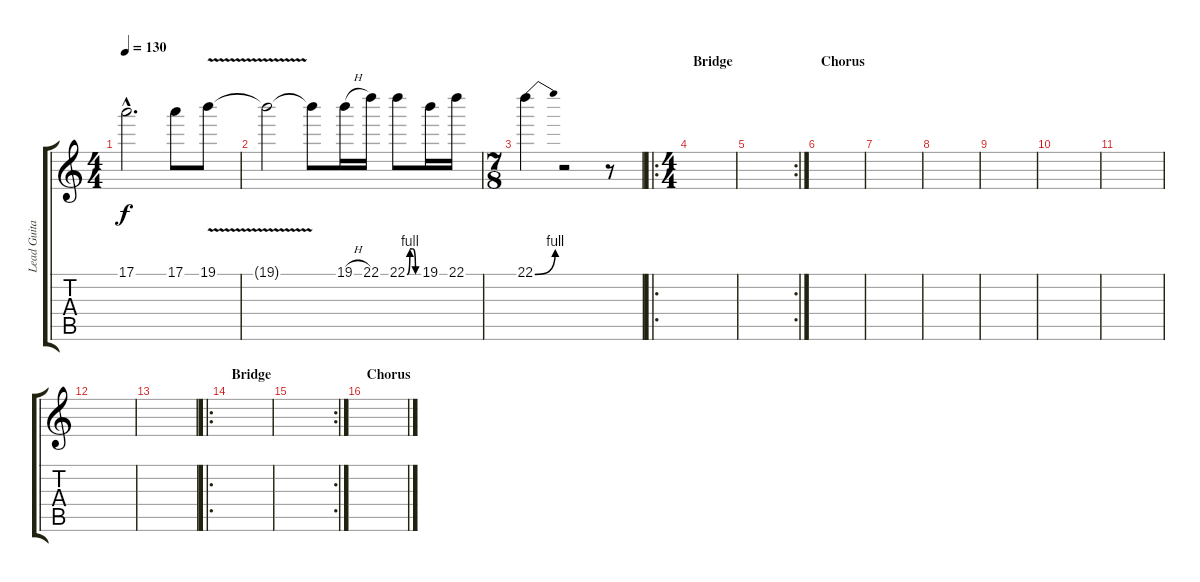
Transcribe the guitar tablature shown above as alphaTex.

\track ("Lead Guitar" "Lead Guita") {instrument distortionguitar}
\staff {score tabs}
\tuning (E4 B3 G3 D3 A2 E2) {hide}
\ts (4 4)
\tempo 130
\clef g2
\ks c
17.1{hac t}.2{d dy f} 17.1.8 19.1{v}.8 |
19.1{t}.2 19.1{t}.8 19.1{h}.16 22.1.16 22.1{be (custom 0 0 15 4 30 4 45 0 60 0)}.8 19.1.16 22.1.16 |
\ts (7 8)
22.1{be (bend 0 0 60 4)}.4 r.2 r.8 |
\ro
\ts (4 4)
\section ("" "Bridge")
|
\rc 2
|
\section ("" "Chorus")
|
|
|
|
|
|
|
|
\ro
\section ("" "Bridge")
|
\rc 2
|
\section ("" "Chorus")
